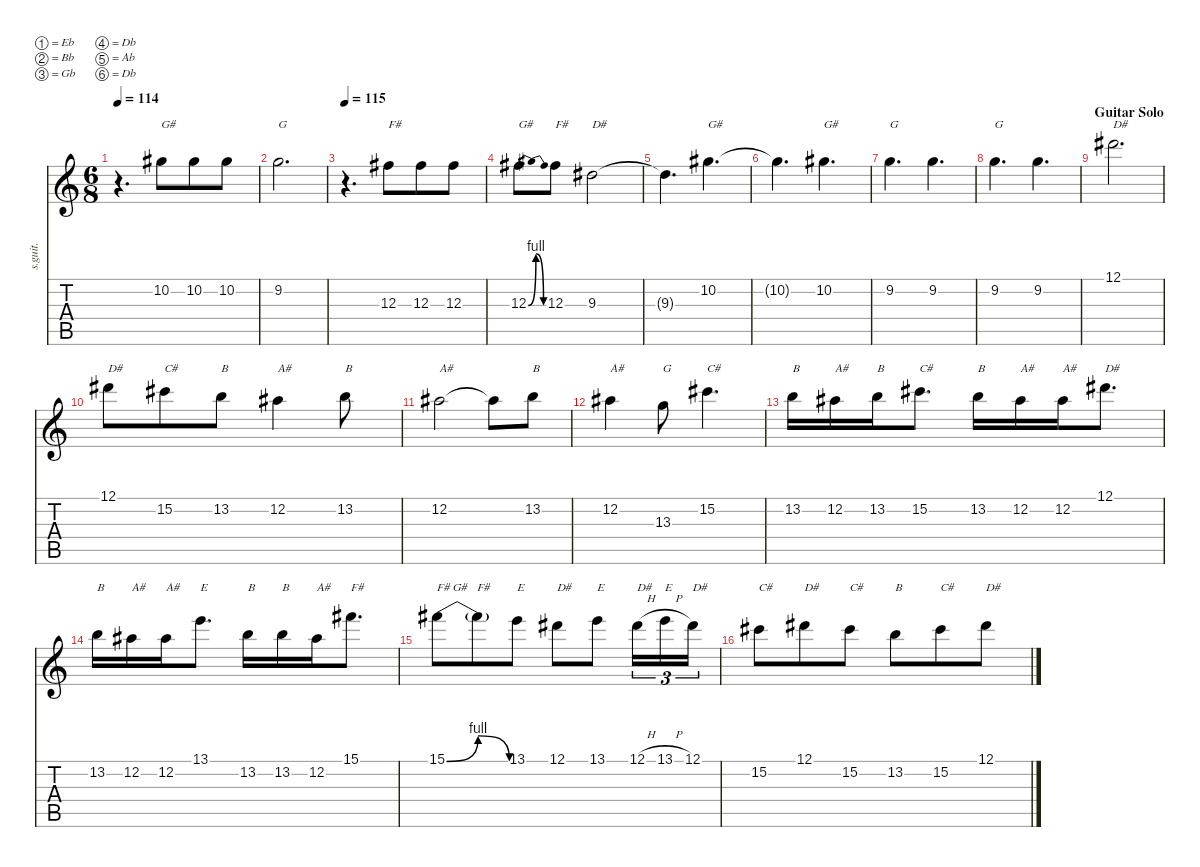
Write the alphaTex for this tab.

\defaultSystemsLayout 4
\hideDynamics
\bracketExtendMode nobrackets
\track ("Daron - Solo Guitar 2" "s.guit.") {instrument electricguitarclean}
\staff {score tabs}
\tuning (Eb4 Bb3 Gb3 Db3 Ab2 Db2)
\ts (6 8)
\tempo 114
\clef g2
\ks c
r.4{d dy f} 10.2{acc #}.8{txt "G#" lyrics (0 "") lyrics (1 "") lyrics (2 "") lyrics (3 "") lyrics (4 "")} 10.2{acc #}.8{lyrics (0 "") lyrics (1 "") lyrics (2 "") lyrics (3 "") lyrics (4 "")} 10.2{acc #}.8{lyrics (0 "") lyrics (1 "") lyrics (2 "") lyrics (3 "") lyrics (4 "")} |
9.2.2{d txt "G" lyrics (0 "") lyrics (1 "") lyrics (2 "") lyrics (3 "") lyrics (4 "")} |
\tempo 115
r.4{d} 12.3{acc #}.8{txt "F#" lyrics (0 "") lyrics (1 "") lyrics (2 "") lyrics (3 "") lyrics (4 "")} 12.3{acc #}.8{lyrics (0 "") lyrics (1 "") lyrics (2 "") lyrics (3 "") lyrics (4 "")} 12.3{acc #}.8{lyrics (0 "") lyrics (1 "") lyrics (2 "") lyrics (3 "") lyrics (4 "")} |
12.3{be (bendrelease 0 0 15 4 40.199999999999996 4 60 0) acc #}.8{txt "G#" lyrics (0 "") lyrics (1 "") lyrics (2 "") lyrics (3 "") lyrics (4 "")} 12.3{acc #}.8{txt "F#" lyrics (0 "") lyrics (1 "") lyrics (2 "") lyrics (3 "") lyrics (4 "")} 9.3{acc #}.2{txt "D#" lyrics (0 "") lyrics (1 "") lyrics (2 "") lyrics (3 "") lyrics (4 "")} |
9.3{t acc #}.4{d lyrics (0 "") lyrics (1 "") lyrics (2 "") lyrics (3 "") lyrics (4 "")} 10.2{acc #}.4{d txt "G#" lyrics (0 "") lyrics (1 "") lyrics (2 "") lyrics (3 "") lyrics (4 "")} |
10.2{t acc #}.4{d lyrics (0 "") lyrics (1 "") lyrics (2 "") lyrics (3 "") lyrics (4 "")} 10.2{acc #}.4{d txt "G#" lyrics (0 "") lyrics (1 "") lyrics (2 "") lyrics (3 "") lyrics (4 "")} |
9.2.4{d txt "G" lyrics (0 "") lyrics (1 "") lyrics (2 "") lyrics (3 "") lyrics (4 "")} 9.2.4{d lyrics (0 "") lyrics (1 "") lyrics (2 "") lyrics (3 "") lyrics (4 "")} |
9.2.4{d txt "G" lyrics (0 "") lyrics (1 "") lyrics (2 "") lyrics (3 "") lyrics (4 "")} 9.2.4{d lyrics (0 "") lyrics (1 "") lyrics (2 "") lyrics (3 "") lyrics (4 "")} |
\section ("" "Guitar Solo")
\tempo (115 hide)
12.1{acc #}.2{d txt "D#" lyrics (0 "") lyrics (1 "") lyrics (2 "") lyrics (3 "") lyrics (4 "") dy fff} |
12.1{acc #}.8{txt "D#" lyrics (0 "") lyrics (1 "") lyrics (2 "") lyrics (3 "") lyrics (4 "")} 15.2{acc #}.8{txt "C#" lyrics (0 "") lyrics (1 "") lyrics (2 "") lyrics (3 "") lyrics (4 "")} 13.2.8{txt "B" lyrics (0 "") lyrics (1 "") lyrics (2 "") lyrics (3 "") lyrics (4 "")} 12.2{acc #}.4{txt "A#" lyrics (0 "") lyrics (1 "") lyrics (2 "") lyrics (3 "") lyrics (4 "")} 13.2.8{txt "B" lyrics (0 "") lyrics (1 "") lyrics (2 "") lyrics (3 "") lyrics (4 "")} |
12.2{acc #}.2{txt "A#" lyrics (0 "") lyrics (1 "") lyrics (2 "") lyrics (3 "") lyrics (4 "")} 12.2{t acc #}.8{lyrics (0 "") lyrics (1 "") lyrics (2 "") lyrics (3 "") lyrics (4 "")} 13.2.8{txt "B" lyrics (0 "") lyrics (1 "") lyrics (2 "") lyrics (3 "") lyrics (4 "")} |
12.2{acc #}.4{txt "A#" lyrics (0 "") lyrics (1 "") lyrics (2 "") lyrics (3 "") lyrics (4 "")} 13.3.8{txt "G" lyrics (0 "") lyrics (1 "") lyrics (2 "") lyrics (3 "") lyrics (4 "")} 15.2{acc #}.4{d txt "C#" lyrics (0 "") lyrics (1 "") lyrics (2 "") lyrics (3 "") lyrics (4 "")} |
13.2.16{txt "B" lyrics (0 "") lyrics (1 "") lyrics (2 "") lyrics (3 "") lyrics (4 "")} 12.2{acc #}.16{txt "A#" lyrics (0 "") lyrics (1 "") lyrics (2 "") lyrics (3 "") lyrics (4 "")} 13.2.16{txt "B" lyrics (0 "") lyrics (1 "") lyrics (2 "") lyrics (3 "") lyrics (4 "")} 15.2{acc #}.8{d txt "C#" lyrics (0 "") lyrics (1 "") lyrics (2 "") lyrics (3 "") lyrics (4 "")} 13.2.16{txt "B" lyrics (0 "") lyrics (1 "") lyrics (2 "") lyrics (3 "") lyrics (4 "")} 12.2{acc #}.16{txt "A#" lyrics (0 "") lyrics (1 "") lyrics (2 "") lyrics (3 "") lyrics (4 "")} 12.2{acc #}.16{txt "A#" lyrics (0 "") lyrics (1 "") lyrics (2 "") lyrics (3 "") lyrics (4 "")} 12.1{acc #}.8{d txt "D#" lyrics (0 "") lyrics (1 "") lyrics (2 "") lyrics (3 "") lyrics (4 "")} |
13.2.16{txt "B" lyrics (0 "") lyrics (1 "") lyrics (2 "") lyrics (3 "") lyrics (4 "")} 12.2{acc #}.16{txt "A#" lyrics (0 "") lyrics (1 "") lyrics (2 "") lyrics (3 "") lyrics (4 "")} 12.2{acc #}.16{txt "A#" lyrics (0 "") lyrics (1 "") lyrics (2 "") lyrics (3 "") lyrics (4 "")} 13.1.8{d txt "E" lyrics (0 "") lyrics (1 "") lyrics (2 "") lyrics (3 "") lyrics (4 "")} 13.2.16{txt "B" lyrics (0 "") lyrics (1 "") lyrics (2 "") lyrics (3 "") lyrics (4 "")} 13.2.16{txt "B" lyrics (0 "") lyrics (1 "") lyrics (2 "") lyrics (3 "") lyrics (4 "")} 12.2{acc #}.16{txt "A#" lyrics (0 "") lyrics (1 "") lyrics (2 "") lyrics (3 "") lyrics (4 "")} 15.1{acc #}.8{d txt "F#" lyrics (0 "") lyrics (1 "") lyrics (2 "") lyrics (3 "") lyrics (4 "")} |
15.1{be (bendrelease 0 0 30 4 30 4 60 0) acc #}.8{txt "F# G#" lyrics (0 "") lyrics (1 "") lyrics (2 "") lyrics (3 "") lyrics (4 "")} 15.1{t acc #}.8{txt "F#" lyrics (0 "") lyrics (1 "") lyrics (2 "") lyrics (3 "") lyrics (4 "")} 13.1.8{txt "E" lyrics (0 "") lyrics (1 "") lyrics (2 "") lyrics (3 "") lyrics (4 "")} 12.1{acc #}.8{txt "D#" lyrics (0 "") lyrics (1 "") lyrics (2 "") lyrics (3 "") lyrics (4 "")} 13.1.8{txt "E" lyrics (0 "") lyrics (1 "") lyrics (2 "") lyrics (3 "") lyrics (4 "")} 12.1{h acc #}.16{tu (3 2) txt "D#" lyrics (0 "") lyrics (1 "") lyrics (2 "") lyrics (3 "") lyrics (4 "")} 13.1{h}.16{tu (3 2) txt "E" lyrics (0 "") lyrics (1 "") lyrics (2 "") lyrics (3 "") lyrics (4 "")} 12.1{acc #}.16{tu (3 2) txt "D#" lyrics (0 "") lyrics (1 "") lyrics (2 "") lyrics (3 "") lyrics (4 "")} |
15.2{acc #}.8{txt "C#" lyrics (0 "") lyrics (1 "") lyrics (2 "") lyrics (3 "") lyrics (4 "")} 12.1{acc #}.8{txt "D#" lyrics (0 "") lyrics (1 "") lyrics (2 "") lyrics (3 "") lyrics (4 "")} 15.2{acc #}.8{txt "C#" lyrics (0 "") lyrics (1 "") lyrics (2 "") lyrics (3 "") lyrics (4 "")} 13.2.8{txt "B" lyrics (0 "") lyrics (1 "") lyrics (2 "") lyrics (3 "") lyrics (4 "")} 15.2{acc #}.8{txt "C#" lyrics (0 "") lyrics (1 "") lyrics (2 "") lyrics (3 "") lyrics (4 "")} 12.1{acc #}.8{txt "D#" lyrics (0 "") lyrics (1 "") lyrics (2 "") lyrics (3 "") lyrics (4 "")}
